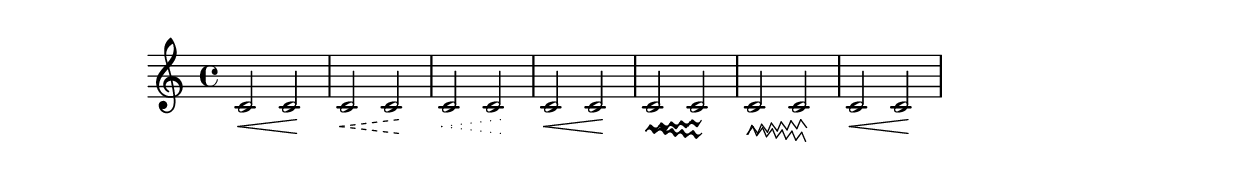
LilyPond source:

%% DO NOT EDIT this file manually; it is automatically
%% generated from LSR http://lsr.dsi.unimi.it
%% Make any changes in LSR itself, or in Documentation/snippets/new/ ,
%% and then run scripts/auxiliar/makelsr.py
%%
%% This file is in the public domain.
\version "2.17.25"

\header {
  lsrtags = "expressive-marks, tweaks-and-overrides"

  texidoc = "
Hairpins can take any style from @code{line-interface} - dashed-line,
dotted-line, line, trill or zigzag.

"
  doctitle = "Hairpins with different line styles"
} % begin verbatim


\relative c' {
  c2\< c\!
  \override Hairpin.style = #'dashed-line
  c2\< c\!
  \override Hairpin.style = #'dotted-line
  c2\< c\!
  \override Hairpin.style = #'line
  c2\< c\!
  \override Hairpin.style = #'trill
  c2\< c\!
  \override Hairpin.style = #'zigzag
  c2\< c\!
  \revert Hairpin.style
  c2\< c\!
}
